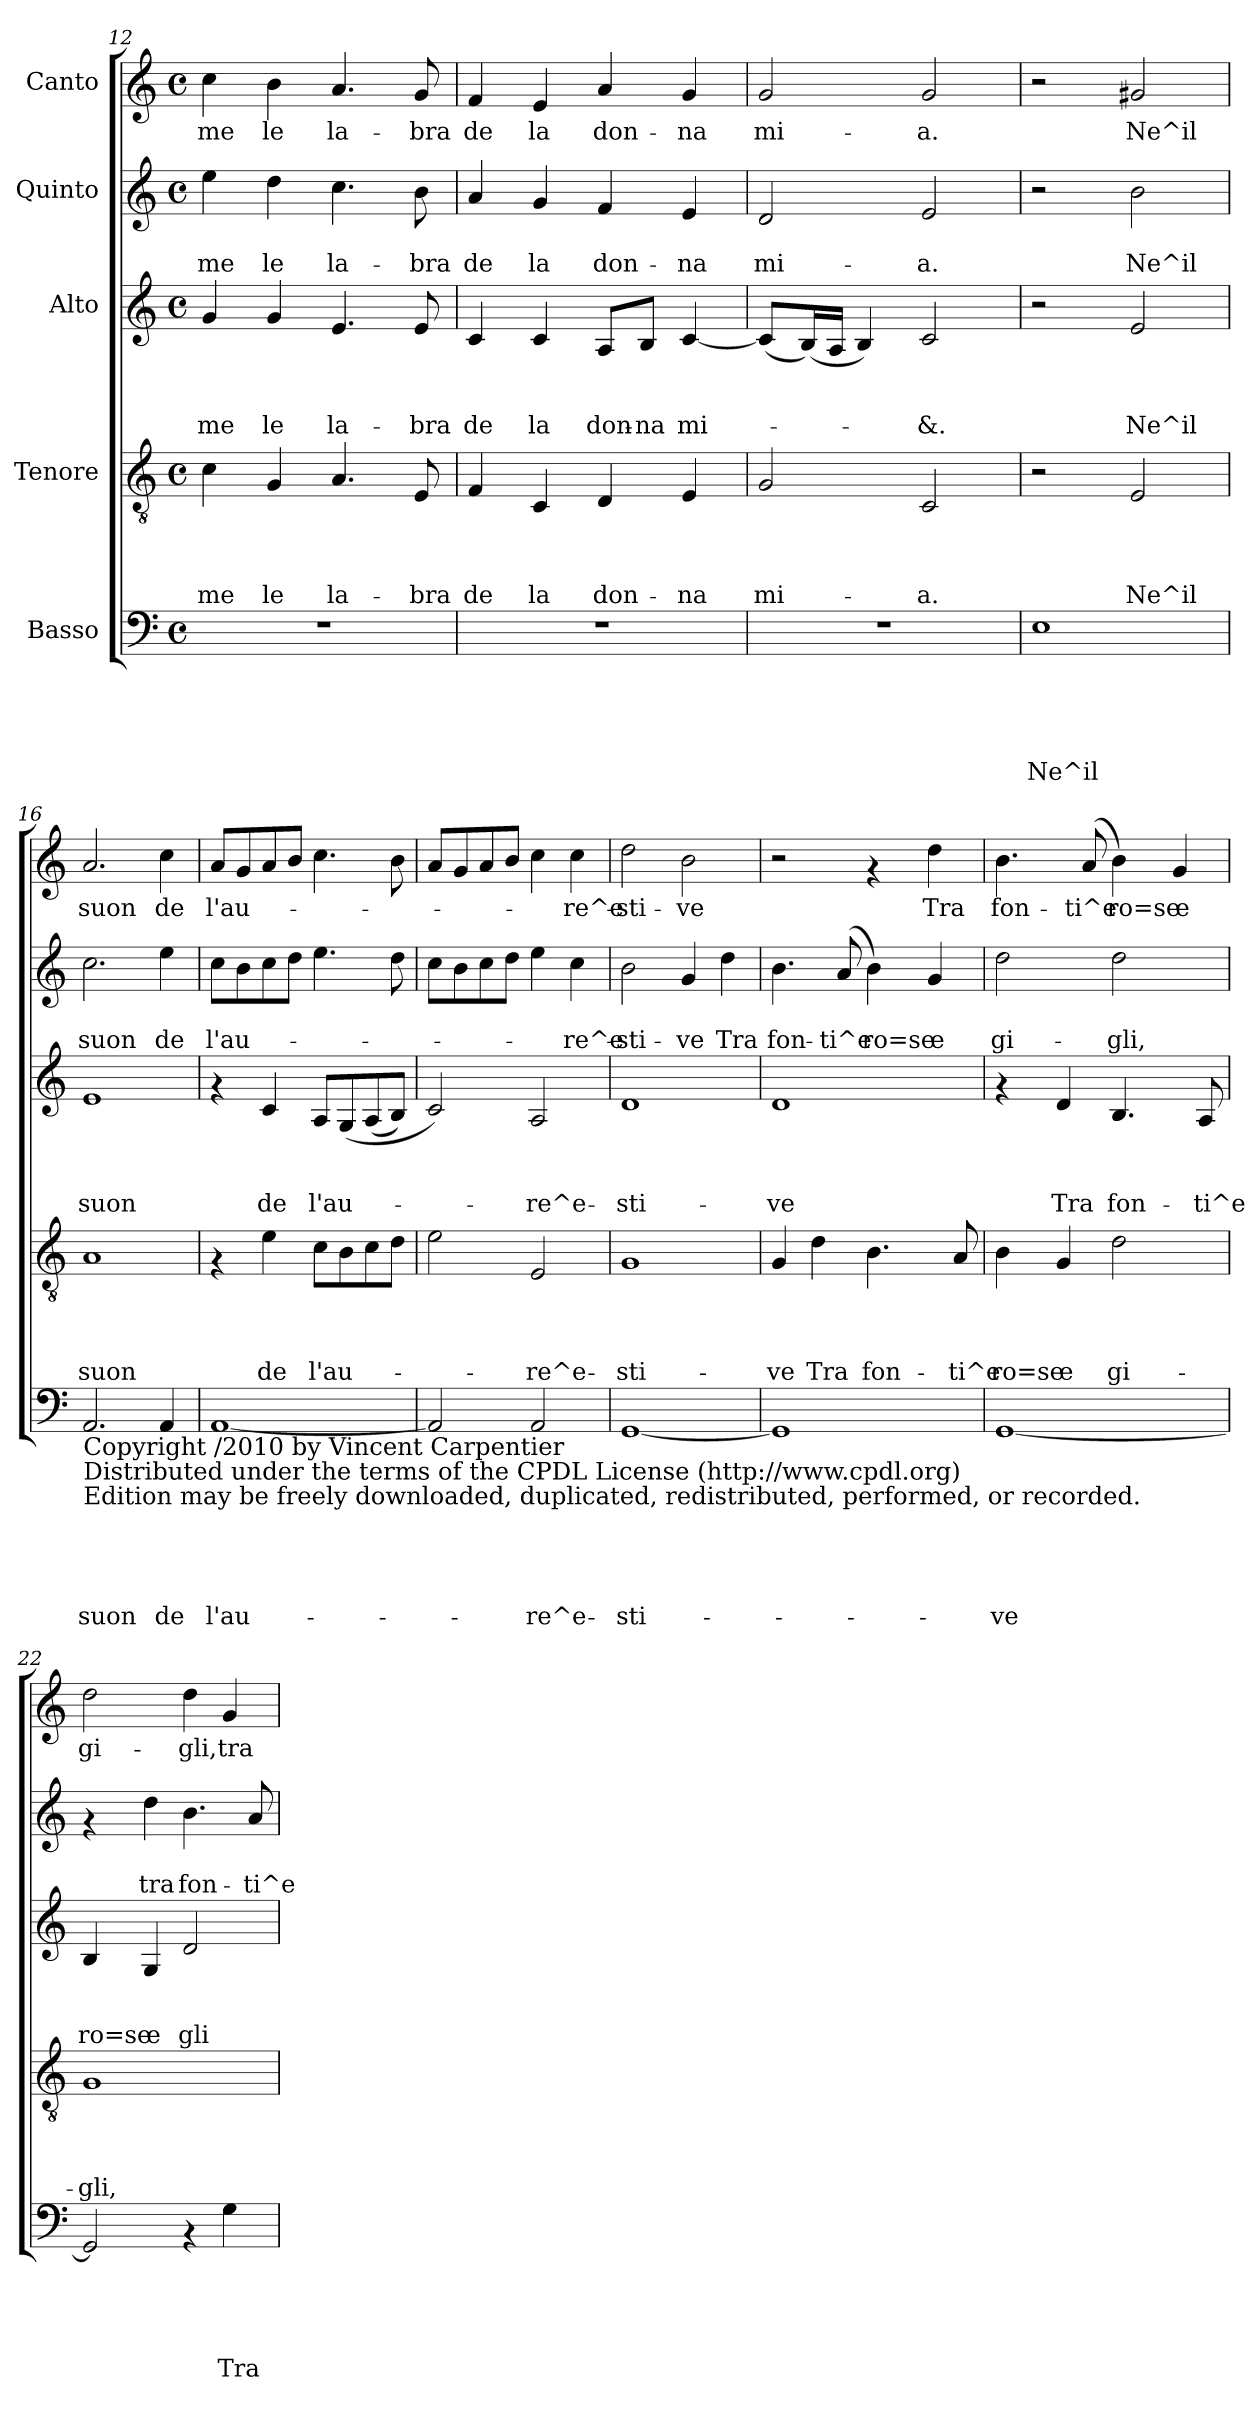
**kern	**text	**text	**text	**text	**text	**kern	**text	**text	**text	**text	**kern	**text	**text	**text	**kern	**text	**text	**kern	**text
*part5	*part5	*part5	*part5	*part5	*part5	*part4	*part4	*part4	*part4	*part4	*part3	*part3	*part3	*part3	*part2	*part2	*part2	*part1	*part1
*staff5	*staff5	*staff5	*staff5	*staff5	*staff5	*staff4	*staff4	*staff4	*staff4	*staff4	*staff3	*staff3	*staff3	*staff3	*staff2	*staff2	*staff2	*staff1	*staff1
*I"Basso	*	*	*	*	*	*I"Tenore	*	*	*	*	*I"Alto	*	*	*	*I"Quinto	*	*	*I"Canto	*
*clefF4	*	*	*	*	*	*clefGv2	*	*	*	*	*clefG2	*	*	*	*clefG2	*	*	*clefG2	*
*k[]	*	*	*	*	*	*k[]	*	*	*	*	*k[]	*	*	*	*k[]	*	*	*k[]	*
*C:	*	*	*	*	*	*C:	*	*	*	*	*C:	*	*	*	*C:	*	*	*C:	*
*M4/4	*	*	*	*	*	*M4/4	*	*	*	*	*M4/4	*	*	*	*M4/4	*	*	*M4/4	*
*met(c)	*	*	*	*	*	*met(c)	*	*	*	*	*met(c)	*	*	*	*met(c)	*	*	*met(c)	*
=12	=12	=12	=12	=12	=12	=12	=12	=12	=12	=12	=12	=12	=12	=12	=12	=12	=12	=12	=12
!	!	!	!	!	!	!	!	!	!	!LO:LY:b	!	!	!	!LO:LY:b	!	!	!LO:LY:b	!	!LO:LY:b
1r	.	.	.	.	.	4c\	.	.	.	-me	4g/	.	.	-me	4ee\	.	-me	4cc\	-me
!	!	!	!	!	!	!	!	!	!	!LO:LY:b	!	!	!	!LO:LY:b	!	!	!LO:LY:b	!	!LO:LY:b
.	.	.	.	.	.	4G/	.	.	.	le	4g/	.	.	le	4dd\	.	le	4b\	le
!	!	!	!	!	!	!	!	!	!	!LO:LY:b	!	!	!	!LO:LY:b	!	!	!LO:LY:b	!	!LO:LY:b
.	.	.	.	.	.	4.A/	.	.	.	la-	4.e/	.	.	la-	4.cc\	.	la-	4.a/	la-
!	!	!	!	!	!	!	!	!	!	!LO:LY:b	!	!	!	!LO:LY:b	!	!	!LO:LY:b	!	!LO:LY:b
.	.	.	.	.	.	8E/	.	.	.	-bra	8e/	.	.	-bra	8b\	.	-bra	8g/	-bra
=13	=13	=13	=13	=13	=13	=13	=13	=13	=13	=13	=13	=13	=13	=13	=13	=13	=13	=13	=13
!	!	!	!	!	!	!	!	!	!	!LO:LY:b	!	!	!	!LO:LY:b	!	!	!LO:LY:b	!	!LO:LY:b
1r	.	.	.	.	.	4F/	.	.	.	de	4c/	.	.	de	4a/	.	de	4f/	de
!	!	!	!	!	!	!	!	!	!	!LO:LY:b	!	!	!	!LO:LY:b	!	!	!LO:LY:b	!	!LO:LY:b
.	.	.	.	.	.	4C/	.	.	.	la	4c/	.	.	la	4g/	.	la	4e/	la
!	!	!	!	!	!	!	!	!	!	!LO:LY:b	!	!	!	!LO:LY:b	!	!	!LO:LY:b	!	!LO:LY:b
.	.	.	.	.	.	4D/	.	.	.	don-	8A/L	.	.	don-	4f/	.	don-	4a/	don-
!	!	!	!	!	!	!	!	!	!	!	!	!	!	!LO:LY:b	!	!	!	!	!
.	.	.	.	.	.	.	.	.	.	.	8B/J	.	.	-na	.	.	.	.	.
!	!	!	!	!	!	!	!	!	!	!LO:LY:b	!	!	!	!LO:LY:b	!	!	!LO:LY:b	!	!LO:LY:b
.	.	.	.	.	.	4E/	.	.	.	-na	[<4c/	.	.	mi-	4e/	.	-na	4g/	-na
=14	=14	=14	=14	=14	=14	=14	=14	=14	=14	=14	=14	=14	=14	=14	=14	=14	=14	=14	=14
!	!	!	!	!	!	!	!	!	!	!LO:LY:b	!	!	!	!	!	!	!LO:LY:b	!	!LO:LY:b
1r	.	.	.	.	.	2G/	.	.	.	mi-	(>8c/L]	.	.	.	2d/	.	mi-	2g/	mi-
.	.	.	.	.	.	.	.	.	.	.	(>16B/L)	.	.	.	.	.	.	.	.
.	.	.	.	.	.	.	.	.	.	.	16A/JJ	.	.	.	.	.	.	.	.
.	.	.	.	.	.	.	.	.	.	.	4B/)	.	.	.	.	.	.	.	.
!	!	!	!	!	!	!	!	!	!	!LO:LY:b	!	!	!	!LO:LY:b	!	!	!LO:LY:b	!	!LO:LY:b
.	.	.	.	.	.	2C/	.	.	.	-a.	2c/	.	.	-&.	2e/	.	-a.	2g/	-a.
=15	=15	=15	=15	=15	=15	=15	=15	=15	=15	=15	=15	=15	=15	=15	=15	=15	=15	=15	=15
!	!	!	!	!	!LO:LY:b:rj	!	!	!	!	!	!	!	!	!	!	!	!	!	!
1E	.	.	.	.	Ne^il	2r	.	.	.	.	2r	.	.	.	2r	.	.	2r	.
!	!	!	!	!	!	!	!	!	!	!LO:LY:b	!	!	!	!LO:LY:b	!	!	!LO:LY:b	!	!LO:LY:b
.	.	.	.	.	.	2E/	.	.	.	Ne^il	2e/	.	.	Ne^il	2b\	.	Ne^il	2g#X/	Ne^il
=16	=16	=16	=16	=16	=16	=16	=16	=16	=16	=16	=16	=16	=16	=16	=16	=16	=16	=16	=16
!LO:TX:b:t=Copyright /2010 by Vincent Carpentier	!	!	!	!	!	!	!	!	!	!	!	!	!	!	!	!	!	!	!
!LO:TX:b:t=Distributed under the terms of the CPDL License (http&colon;//www.cpdl.org)	!	!	!	!	!	!	!	!	!	!	!	!	!	!	!	!	!	!	!
!LO:TX:b:t=Edition may be freely downloaded, duplicated, redistributed, performed, or recorded.	!	!	!	!	!	!	!	!	!	!	!	!	!	!	!	!	!	!	!
!	!	!	!	!	!LO:LY:b:rj	!	!	!	!	!LO:LY:b	!	!	!	!LO:LY:b	!	!	!LO:LY:b	!	!LO:LY:b
2.AA/	.	.	.	.	suon	1A	.	.	.	suon	1e	.	.	suon	2.cc\	.	suon	2.a/	suon
!	!	!	!	!	!LO:LY:b:rj	!	!	!	!	!	!	!	!	!	!	!	!LO:LY:b	!	!LO:LY:b
4AA/	.	.	.	.	de	.	.	.	.	.	.	.	.	.	4ee\	.	de	4cc\	de
!!LO:PB:g=z
=17	=17	=17	=17	=17	=17	=17	=17	=17	=17	=17	=17	=17	=17	=17	=17	=17	=17	=17	=17
!	!	!	!	!	!LO:LY:b:rj	!	!	!	!	!	!	!	!	!	!	!	!LO:LY:b	!	!LO:LY:b
[<1AA	.	.	.	.	l'au-	4rF	.	.	.	.	4rf	.	.	.	8cc\L	.	l'au-	8a/L	l'au-
.	.	.	.	.	.	.	.	.	.	.	.	.	.	.	8b\	.	.	8g/	.
!	!	!	!	!	!	!	!	!	!	!LO:LY:b	!	!	!	!LO:LY:b	!	!	!	!	!
.	.	.	.	.	.	4e\	.	.	.	de	4c/	.	.	de	8cc\	.	.	8a/	.
.	.	.	.	.	.	.	.	.	.	.	.	.	.	.	8dd\J	.	.	8b/J	.
!	!	!	!	!	!	!	!	!	!	!LO:LY:b	!	!	!	!LO:LY:b	!	!	!	!	!
.	.	.	.	.	.	8c\L	.	.	.	l'au-	8A/L	.	.	l'au-	4.ee\	.	.	4.cc\	.
.	.	.	.	.	.	8B\	.	.	.	.	(>8G/	.	.	.	.	.	.	.	.
.	.	.	.	.	.	8c\	.	.	.	.	(>8A/	.	.	.	.	.	.	.	.
.	.	.	.	.	.	8d\J	.	.	.	.	8B/J)	.	.	.	8dd\	.	.	8b\	.
=18	=18	=18	=18	=18	=18	=18	=18	=18	=18	=18	=18	=18	=18	=18	=18	=18	=18	=18	=18
2AA/]	.	.	.	.	.	2e\	.	.	.	.	2c/)	.	.	.	8cc\L	.	.	8a/L	.
.	.	.	.	.	.	.	.	.	.	.	.	.	.	.	8b\	.	.	8g/	.
.	.	.	.	.	.	.	.	.	.	.	.	.	.	.	8cc\	.	.	8a/	.
.	.	.	.	.	.	.	.	.	.	.	.	.	.	.	8dd\J	.	.	8b/J	.
!	!	!	!	!	!LO:LY:b:rj	!	!	!	!	!LO:LY:b	!	!	!	!LO:LY:b	!	!	!	!	!
2AA/	.	.	.	.	-re^e-	2E/	.	.	.	-re^e-	2A/	.	.	-re^e-	4ee\	.	.	4cc\	.
!	!	!	!	!	!	!	!	!	!	!	!	!	!	!	!	!	!LO:LY:b	!	!LO:LY:b
.	.	.	.	.	.	.	.	.	.	.	.	.	.	.	4cc\	.	-re^e-	4cc\	-re^e-
=19	=19	=19	=19	=19	=19	=19	=19	=19	=19	=19	=19	=19	=19	=19	=19	=19	=19	=19	=19
!	!	!	!	!	!LO:LY:b:rj	!	!	!	!	!LO:LY:b	!	!	!	!LO:LY:b	!	!	!LO:LY:b	!	!LO:LY:b
[<1GG	.	.	.	.	-sti-	1G	.	.	.	-sti-	1d	.	.	-sti-	2b\	.	-sti-	2dd\	-sti-
!	!	!	!	!	!	!	!	!	!	!	!	!	!	!	!	!	!LO:LY:b	!	!LO:LY:b
.	.	.	.	.	.	.	.	.	.	.	.	.	.	.	4g/	.	-ve	2b\	-ve
!	!	!	!	!	!	!	!	!	!	!	!	!	!	!	!	!	!LO:LY:b	!	!
.	.	.	.	.	.	.	.	.	.	.	.	.	.	.	4dd\	.	Tra	.	.
=20	=20	=20	=20	=20	=20	=20	=20	=20	=20	=20	=20	=20	=20	=20	=20	=20	=20	=20	=20
!	!	!	!	!	!	!	!	!	!	!LO:LY:b	!	!	!	!LO:LY:b	!	!	!LO:LY:b	!	!
1GG]	.	.	.	.	.	4G/	.	.	.	-ve	1d	.	.	-ve	4.b\	.	fon-	2r	.
!	!	!	!	!	!	!	!	!	!	!LO:LY:b	!	!	!	!	!	!	!	!	!
.	.	.	.	.	.	4d\	.	.	.	Tra	.	.	.	.	.	.	.	.	.
!	!	!	!	!	!	!	!	!	!	!	!	!	!	!	!	!	!LO:LY:b	!	!
.	.	.	.	.	.	.	.	.	.	.	.	.	.	.	(<8a/	.	-ti^e	.	.
!	!	!	!	!	!	!	!	!	!	!LO:LY:b	!	!	!	!	!	!	!LO:LY:b	!	!
.	.	.	.	.	.	4.B\	.	.	.	fon-	.	.	.	.	4b\)	.	ro=se	4rf	.
!	!	!	!	!	!	!	!	!	!	!	!	!	!	!	!	!	!LO:LY:b	!	!LO:LY:b
.	.	.	.	.	.	.	.	.	.	.	.	.	.	.	4g/	.	e	4dd\	Tra
!	!	!	!	!	!	!	!	!	!	!LO:LY:b	!	!	!	!	!	!	!	!	!
.	.	.	.	.	.	8A/	.	.	.	-ti^e	.	.	.	.	.	.	.	.	.
=21	=21	=21	=21	=21	=21	=21	=21	=21	=21	=21	=21	=21	=21	=21	=21	=21	=21	=21	=21
!	!	!	!	!	!LO:LY:b:rj	!	!	!	!	!LO:LY:b	!	!	!	!	!	!	!LO:LY:b	!	!LO:LY:b
[<1GG	.	.	.	.	-ve	4B\	.	.	.	ro=se	4rf	.	.	.	2dd\	.	gi-	4.b\	fon-
!	!	!	!	!	!	!	!	!	!	!LO:LY:b	!	!	!	!LO:LY:b	!	!	!	!	!
.	.	.	.	.	.	4G/	.	.	.	e	4d/	.	.	Tra	.	.	.	.	.
!	!	!	!	!	!	!	!	!	!	!	!	!	!	!	!	!	!	!	!LO:LY:b
.	.	.	.	.	.	.	.	.	.	.	.	.	.	.	.	.	.	(<8a/	-ti^e
!	!	!	!	!	!	!	!	!	!	!LO:LY:b	!	!	!	!LO:LY:b	!	!	!LO:LY:b	!	!LO:LY:b
.	.	.	.	.	.	2d\	.	.	.	gi-	4.B/	.	.	fon-	2dd\	.	-gli,	4b\)	ro=se
!	!	!	!	!	!	!	!	!	!	!	!	!	!	!	!	!	!	!	!LO:LY:b
.	.	.	.	.	.	.	.	.	.	.	.	.	.	.	.	.	.	4g/	e
!	!	!	!	!	!	!	!	!	!	!	!	!	!	!LO:LY:b	!	!	!	!	!
.	.	.	.	.	.	.	.	.	.	.	8A/	.	.	-ti^e	.	.	.	.	.
=22	=22	=22	=22	=22	=22	=22	=22	=22	=22	=22	=22	=22	=22	=22	=22	=22	=22	=22	=22
!	!	!	!	!	!	!	!	!	!	!LO:LY:b	!	!	!	!LO:LY:b	!	!	!	!	!LO:LY:b
2GG/]	.	.	.	.	.	1G	.	.	.	-gli,	4B/	.	.	ro=se	4rf	.	.	2dd\	gi-
!	!	!	!	!	!	!	!	!	!	!	!	!	!	!LO:LY:b	!	!	!LO:LY:b	!	!
.	.	.	.	.	.	.	.	.	.	.	4G/	.	.	e	4dd\	.	tra	.	.
!	!	!	!	!	!	!	!	!	!	!	!	!	!	!LO:LY:b	!	!	!LO:LY:b	!	!LO:LY:b
4rAA	.	.	.	.	.	.	.	.	.	.	2d/	.	.	gli-	4.b\	.	fon-	4dd\	-gli,
!	!	!	!	!	!LO:LY:b:rj	!	!	!	!	!	!	!	!	!	!	!	!	!	!LO:LY:b
4G\	.	.	.	.	Tra	.	.	.	.	.	.	.	.	.	.	.	.	4g/	tra
!	!	!	!	!	!	!	!	!	!	!	!	!	!	!	!	!	!LO:LY:b	!	!
.	.	.	.	.	.	.	.	.	.	.	.	.	.	.	8a/	.	-ti^e	.	.
=	=	=	=	=	=	=	=	=	=	=	=	=	=	=	=	=	=	=	=
*-	*-	*-	*-	*-	*-	*-	*-	*-	*-	*-	*-	*-	*-	*-	*-	*-	*-	*-	*-
